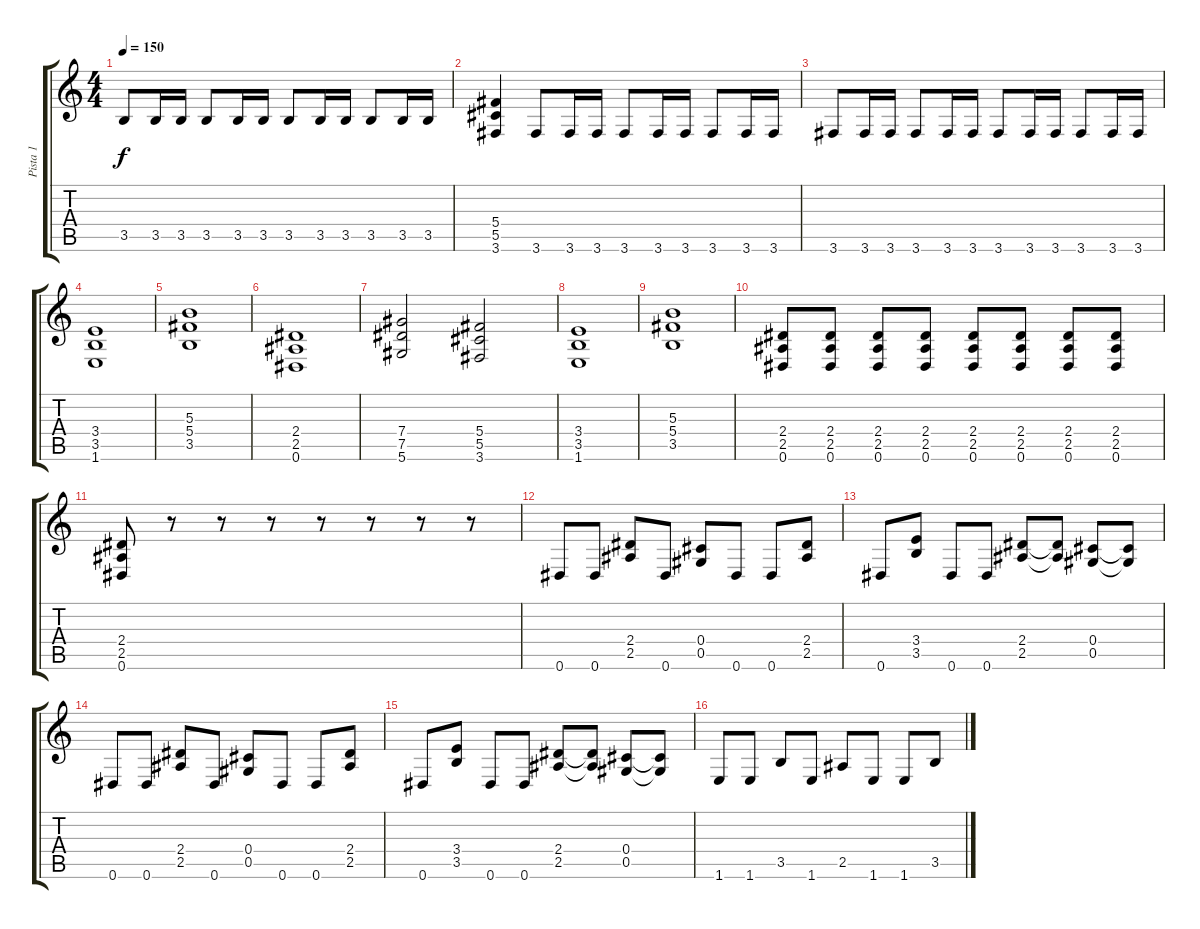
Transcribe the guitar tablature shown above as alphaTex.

\track ("Pista 1" "Pista 1") {instrument distortionguitar}
\staff {score tabs}
\tuning (Eb4 Bb3 Gb3 Db3 Ab2 Eb2) {hide}
\ts (4 4)
\tempo 150
\clef g2
\ks c
3.5.8{dy f} 3.5.16 3.5.16 3.5.8 3.5.16 3.5.16 3.5.8 3.5.16 3.5.16 3.5.8 3.5.16 3.5.16 |
(5.4 5.5 3.6).4 3.6.8 3.6.16 3.6.16 3.6.8 3.6.16 3.6.16 3.6.8 3.6.16 3.6.16 |
3.6.8 3.6.16 3.6.16 3.6.8 3.6.16 3.6.16 3.6.8 3.6.16 3.6.16 3.6.8 3.6.16 3.6.16 |
(3.4 3.5 1.6).1 |
(5.3 5.4 3.5).1 |
(2.4 2.5 0.6).1 |
(7.4 7.5 5.6).2 (5.4 5.5 3.6).2 |
(3.4 3.5 1.6).1 |
(5.3 5.4 3.5).1 |
(2.4 2.5 0.6).8 (2.4 2.5 0.6).8 (2.4 2.5 0.6).8 (2.4 2.5 0.6).8 (2.4 2.5 0.6).8 (2.4 2.5 0.6).8 (2.4 2.5 0.6).8 (2.4 2.5 0.6).8 |
(2.4 2.5 0.6).8 r.8 r.8 r.8 r.8 r.8 r.8 r.8 |
0.6.8 0.6.8 (2.4 2.5).8 0.6.8 (0.4 0.5).8 0.6.8 0.6.8 (2.4 2.5).8 |
0.6.8 (3.4 3.5).8 0.6.8 0.6.8 (2.4 2.5).8 (2.4{t} 2.5{t}).8 (0.4 0.5).8 (0.4{t} 0.5{t}).8 |
0.6.8 0.6.8 (2.4 2.5).8 0.6.8 (0.4 0.5).8 0.6.8 0.6.8 (2.4 2.5).8 |
0.6.8 (3.4 3.5).8 0.6.8 0.6.8 (2.4 2.5).8 (2.4{t} 2.5{t}).8 (0.4 0.5).8 (0.4{t} 0.5{t}).8 |
1.6.8 1.6.8 3.5.8 1.6.8 2.5.8 1.6.8 1.6.8 3.5.8
